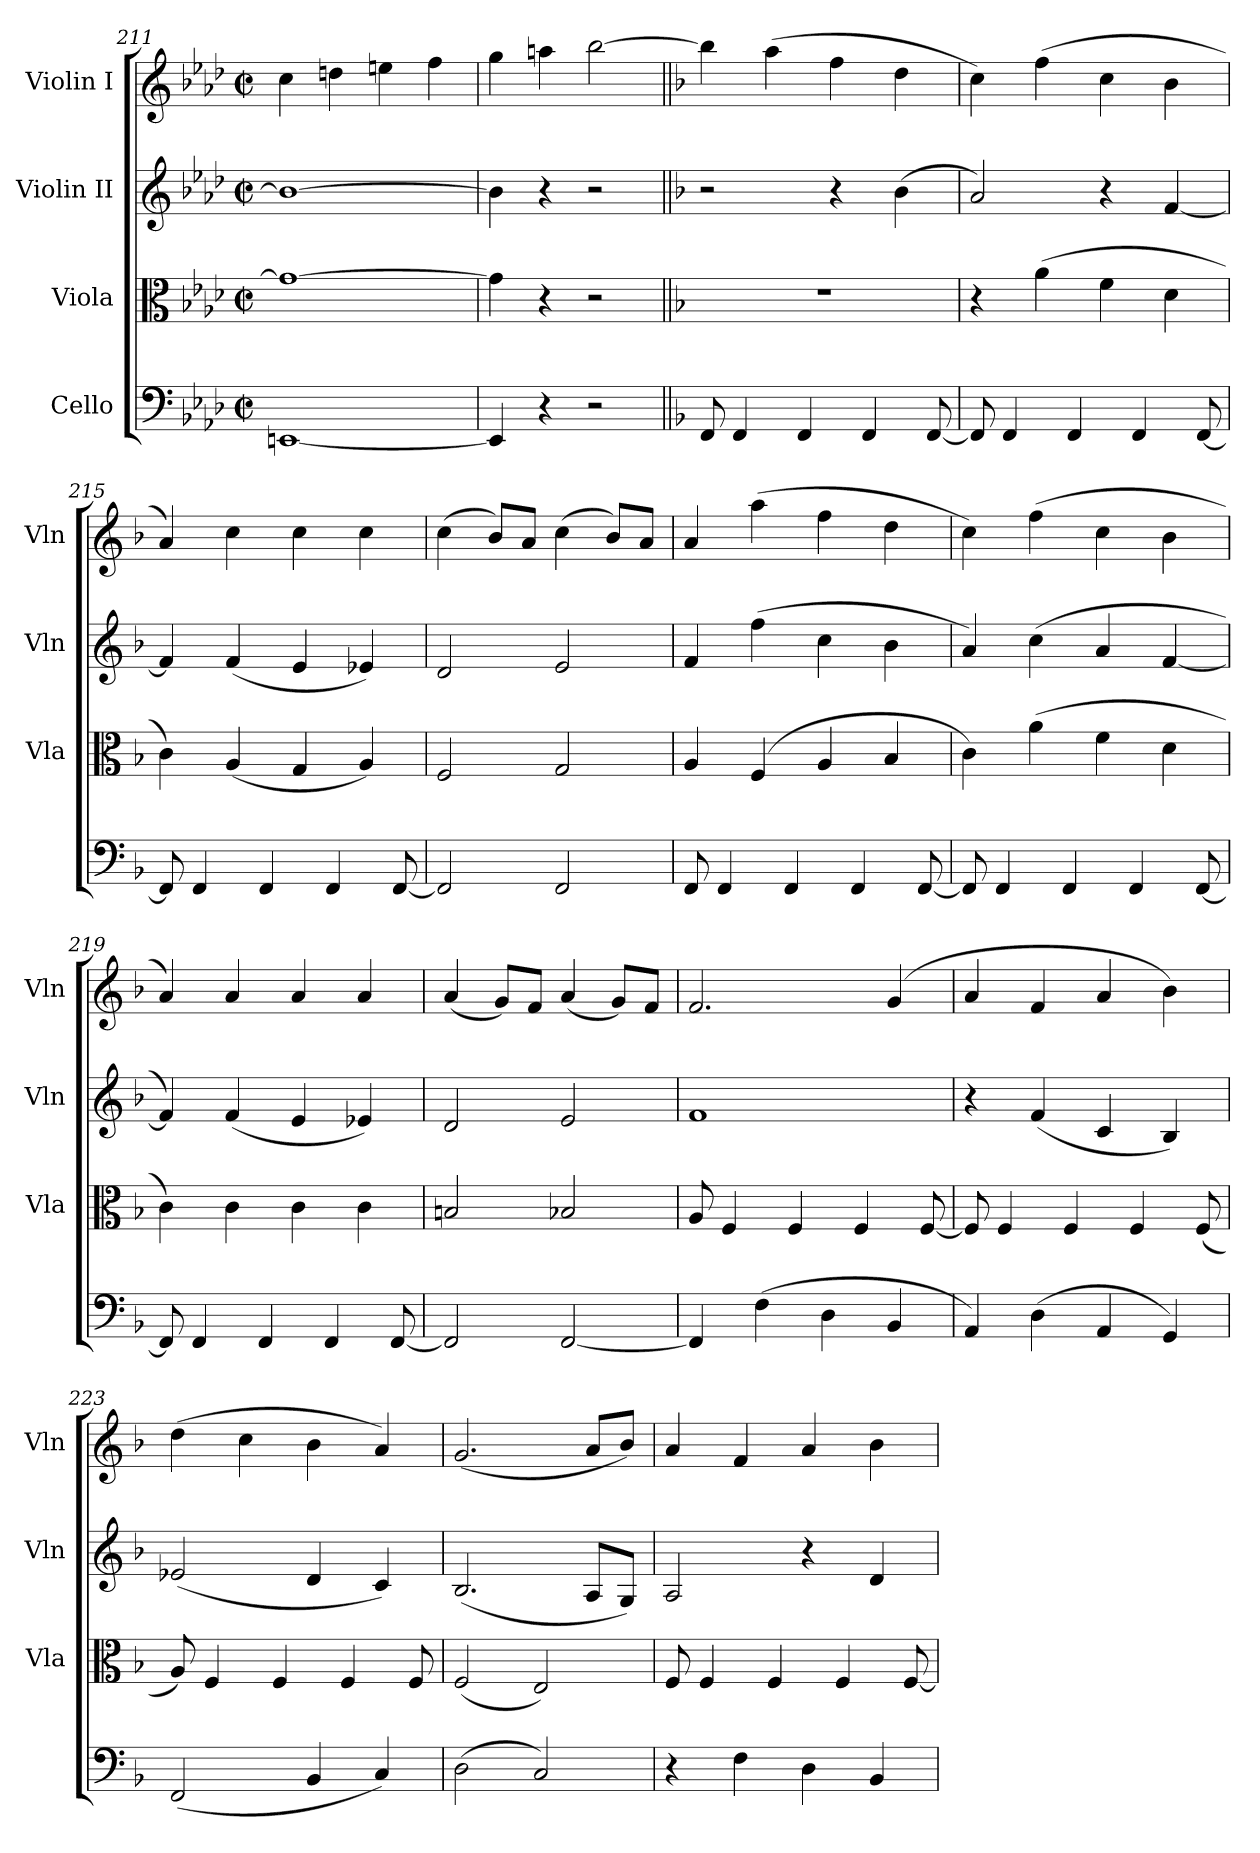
**kern	**kern	**kern	**kern
*part4	*part3	*part2	*part1
*staff4	*staff3	*staff2	*staff1
*I"Cello	*I"Viola	*I"Violin II	*I"Violin I
*	*I'Vla	*I'Vln	*I'Vln
*clefF4	*clefC3	*clefG2	*clefG2
*k[b-e-a-d-]	*k[b-e-a-d-]	*k[b-e-a-d-]	*k[b-e-a-d-]
*M2/2	*M2/2	*M2/2	*M2/2
*met(c|)	*met(c|)	*met(c|)	*met(c|)
=211	=211	=211	=211
[1EEn	1g_	1b-_	4cc\
.	.	.	4ddn\
.	.	.	4een\
.	.	.	4ff\
=212	=212	=212	=212
4EE/]	4g\]	4b-\]	4gg\
4r	4r	4r	4aan\
2r	2r	2r	[2bb-\
=213||	=213||	=213||	=213||
*k[b-]	*k[b-]	*k[b-]	*k[b-]
8FF/	1r	2r	4bb-\]
4FF/	.	.	.
.	.	.	(>4aa\
4FF/	.	.	.
.	.	4r	4ff\
4FF/	.	.	.
.	.	(>4b-\	4dd\
[8FF/	.	.	.
=214	=214	=214	=214
8FF/]	4r	2a/)	4cc\)
4FF/	.	.	.
.	(>4a\	.	(>4ff\
4FF/	.	.	.
.	4f\	4r	4cc\
4FF/	.	.	.
.	4d\	[4f/	4b-\
[8FF/	.	.	.
=215	=215	=215	=215
8FF/]	4c\)	4f/]	4a/)
4FF/	.	.	.
.	(<4A/	(<4f/	4cc\
4FF/	.	.	.
.	4G/	4e/	4cc\
4FF/	.	.	.
.	4A/)	4e-X/)	4cc\
[8FF/	.	.	.
=216	=216	=216	=216
2FF/]	2F/	2d/	(>4cc\
.	.	.	8b-/L)
.	.	.	8a/J
2FF/	2G/	2e/	(>4cc\
.	.	.	8b-/L)
.	.	.	8a/J
=217	=217	=217	=217
8FF/	4A/	4f/	4a/
4FF/	.	.	.
.	(<4F/	(>4ff\	(>4aa\
4FF/	.	.	.
.	4A/	4cc\	4ff\
4FF/	.	.	.
.	4B-/	4b-\	4dd\
[8FF/	.	.	.
=218	=218	=218	=218
8FF/]	4c\)	4a/)	4cc\)
4FF/	.	.	.
.	(>4a\	(>4cc\	(>4ff\
4FF/	.	.	.
.	4f\	4a/	4cc\
4FF/	.	.	.
.	4d\	[4f/	4b-\
[8FF/	.	.	.
!!LO:LB:g=z
=219	=219	=219	=219
8FF/]	4c\)	4f/])	4a/)
4FF/	.	.	.
.	4c\	(<4f/	4a/
4FF/	.	.	.
.	4c\	4e/	4a/
4FF/	.	.	.
.	4c\	4e-X/)	4a/
[8FF/	.	.	.
=220	=220	=220	=220
2FF/]	2Bn/	2d/	(<4a/
.	.	.	8g/L)
.	.	.	8f/J
[2FF/	2B-X/	2e/	(<4a/
.	.	.	8g/L)
.	.	.	8f/J
=221	=221	=221	=221
4FF/]	8A/	1f	2.f/
.	4F/	.	.
(>4F\	.	.	.
.	4F/	.	.
4D\	.	.	.
.	4F/	.	.
4BB-/	.	.	(<4g/
.	[8F/	.	.
=222	=222	=222	=222
4AA/)	8F/]	4r	4a/
.	4F/	.	.
(>4D\	.	(<4f/	4f/
.	4F/	.	.
4AA/	.	4c/	4a/
.	4F/	.	.
4GG/)	.	4B-/)	4b-\)
.	(<8F/	.	.
=223	=223	=223	=223
(<2FF/	8A/)	(<2e-X/	(>4dd\
.	4F/	.	.
.	.	.	4cc\
.	4F/	.	.
4BB-/	.	4d/	4b-\
.	4F/	.	.
4C/)	.	4c/)	4a/)
.	8F/	.	.
=224	=224	=224	=224
(>2D\	(<2F/	(<2.B-/	(<2.g/
2C/)	2E/)	.	.
.	.	8A/L	8a/L
.	.	8G/J)	8b-/J)
=225	=225	=225	=225
4r	8F/	2A/	4a/
.	4F/	.	.
4F\	.	.	4f/
.	4F/	.	.
4D\	.	4r	4a/
.	4F/	.	.
4BB-/	.	4d/	4b-\
.	[8F/	.	.
=	=	=	=
*-	*-	*-	*-
